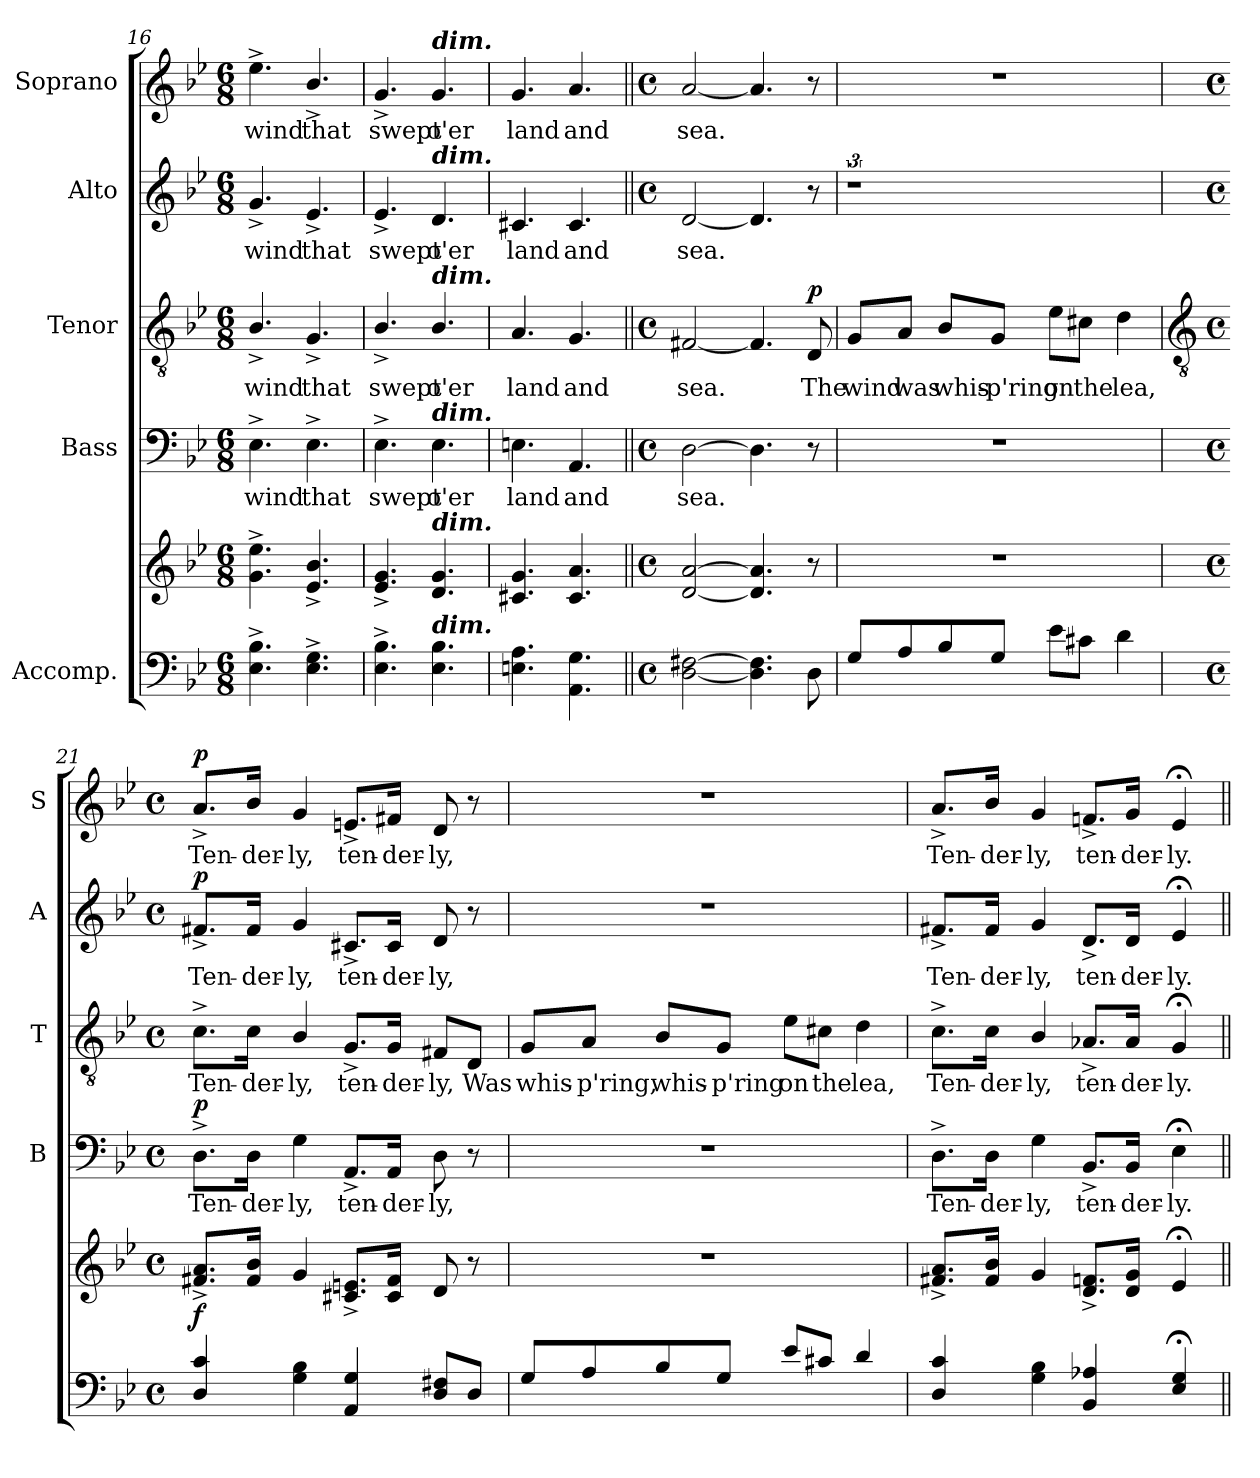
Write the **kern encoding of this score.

**kern	**kern	**dynam	**kern	**text	**dynam	**kern	**text	**dynam	**kern	**text	**dynam	**kern	**text	**dynam
*part5	*part5	*part5	*part4	*part4	*part4	*part3	*part3	*part3	*part2	*part2	*part2	*part1	*part1	*part1
*staff6	*staff5	*staff5/6	*staff4	*staff4	*staff4	*staff3	*staff3	*staff3	*staff2	*staff2	*staff2	*staff1	*staff1	*staff1
*I"Accomp.	*	*	*I"Bass	*	*	*I"Tenor	*	*	*I"Alto	*	*	*I"Soprano	*	*
*	*	*	*I'B	*	*	*I'T	*	*	*I'A	*	*	*I'S	*	*
*clefF4	*clefG2	*	*clefF4	*	*	*clefGv2	*	*	*clefG2	*	*	*clefG2	*	*
*k[b-e-]	*k[b-e-]	*	*k[b-e-]	*	*	*k[b-e-]	*	*	*k[b-e-]	*	*	*k[b-e-]	*	*
*B-:	*B-:	*	*B-:	*	*	*B-:	*	*	*B-:	*	*	*B-:	*	*
*M6/8	*M6/8	*	*M6/8	*	*	*M6/8	*	*	*M6/8	*	*	*M6/8	*	*
=16	=16	=16	=16	=16	=16	=16	=16	=16	=16	=16	=16	=16	=16	=16
!	!	!	!	!LO:LY:b	!	!	!LO:LY:b	!	!	!LO:LY:b	!	!	!LO:LY:b	!
4.E-^ 4.B-^	4.g^ 4.ee-^	.	4.E-^	wind	.	4.B-^/	wind	.	4.g^	wind	.	4.ee-^	wind	.
!	!	!	!	!LO:LY:b	!	!	!LO:LY:b	!	!	!LO:LY:b	!	!	!LO:LY:b	!
4.E-^ 4.G^	4.e-/^ 4.b-/^	.	4.E-^	that	.	4.G^	that	.	4.e-^	that	.	4.b-^/	that	.
=17	=17	=17	=17	=17	=17	=17	=17	=17	=17	=17	=17	=17	=17	=17
!	!	!	!	!LO:LY:b	!	!	!LO:LY:b	!	!	!LO:LY:b	!	!	!LO:LY:b	!
4.E-^ 4.B-^	4.e-^ 4.g^	.	4.E-^	swept	.	4.B-^/	swept	.	4.e-^	swept	.	4.g^	swept	.
!	!	!	!	!	!	!	!	!	!	!	!	!LO:TX:a:Bi:t=dim.	!	!
!	!	!	!	!	!	!	!	!	!LO:TX:a:Bi:t=dim.	!	!	!	!	!
!	!	!	!	!	!	!LO:TX:a:Bi:t=dim.	!	!	!	!	!	!	!	!
!	!	!	!LO:TX:a:Bi:t=dim.	!	!	!	!	!	!	!	!	!	!	!
!	!LO:TX:a:Bi:t=dim.	!	!	!	!	!	!	!	!	!	!	!	!	!
!LO:TX:a:Bi:t=dim.	!	!	!	!	!	!	!	!	!	!	!	!	!	!
!	!	!	!	!LO:LY:b	!	!	!LO:LY:b	!	!	!LO:LY:b	!	!	!LO:LY:b	!
4.E- 4.B-	4.d 4.g	.	4.E-	o'er	.	4.B-/	o'er	.	4.d	o'er	.	4.g	o'er	.
=18	=18	=18	=18	=18	=18	=18	=18	=18	=18	=18	=18	=18	=18	=18
!	!	!	!	!LO:LY:b	!	!	!LO:LY:b	!	!	!LO:LY:b	!	!	!LO:LY:b	!
4.En 4.A	4.c#X 4.g	.	4.En	land	.	4.A	land	.	4.c#X	land	.	4.g	land	.
!	!	!	!	!LO:LY:b	!	!	!LO:LY:b	!	!	!LO:LY:b	!	!	!LO:LY:b	!
4.AA 4.G	4.c# 4.a	.	4.AA	and	.	4.G	and	.	4.c#	and	.	4.a	and	.
=19||	=19||	=19||	=19||	=19||	=19||	=19||	=19||	=19||	=19||	=19||	=19||	=19||	=19||	=19||
*M4/4	*M4/4	*	*M4/4	*	*	*M4/4	*	*	*M4/4	*	*	*M4/4	*	*
*met(c)	*met(c)	*	*met(c)	*	*	*met(c)	*	*	*met(c)	*	*	*met(c)	*	*
!	!	!	!	!LO:LY:b	!	!	!LO:LY:b	!	!	!LO:LY:b	!	!	!LO:LY:b	!
[2D [2F#X	[2d [2a	.	[2D	sea.	.	[2F#X	sea.	.	[2d	sea.	.	[2a	sea.	.
4.D] 4.F#]	4.d] 4.a]	.	4.D]	.	.	4.F#]	.	.	4.d]	.	.	4.a]	.	.
!	!	!	!	!	!	!	!LO:LY:b	!LO:DY:b	!	!	!	!	!	!
8D	8r	.	8r	.	.	8D	The	p	8r	.	.	8r	.	.
=20	=20	=20	=20	=20	=20	=20	=20	=20	=20	=20	=20	=20	=20	=20
!	!	!	!	!	!	!	!LO:LY:b	!	!	!	!	!	!	!
8GL	1r	.	1r	.	.	8G/L	wind	.	3%2r	.	.	1r	.	.
!	!	!	!	!	!	!	!LO:LY:b	!	!	!	!	!	!	!
8A	.	.	.	.	.	8A/J	was	.	.	.	.	.	.	.
!	!	!	!	!	!	!	!LO:LY:b	!	!	!	!	!	!	!
8B-/	.	.	.	.	.	8B-/L	whis-	.	.	.	.	.	.	.
!	!	!	!	!	!	!	!LO:LY:b	!	!	!	!	!	!	!
8GJ	.	.	.	.	.	8G/J	-p'ring	.	.	.	.	.	.	.
!	!	!	!	!	!	!	!LO:LY:b	!	!	!	!	!	!	!
8e-L	.	.	.	.	.	8e-\L	on	.	.	.	.	.	.	.
!	!	!	!	!	!	!	!LO:LY:b	!	!	!	!	!	!	!
8c#XJ	.	.	.	.	.	8c#X\J	the	.	.	.	.	.	.	.
.	.	.	.	.	.	.	.	.	3ryy	.	.	.	.	.
!	!	!	!	!	!	!	!LO:LY:b	!	!	!	!	!	!	!
4d	.	.	.	.	.	4d	lea,	.	.	.	.	.	.	.
!!LO:LB:g=z
=21	=21	=21	=21	=21	=21	=21	=21	=21	=21	=21	=21	=21	=21	=21
*	*	*	*	*	*	*clefGv2	*	*	*	*	*	*	*	*
*M4/4	*M4/4	*	*M4/4	*	*	*M4/4	*	*	*M4/4	*	*	*M4/4	*	*
*met(c)	*met(c)	*	*met(c)	*	*	*met(c)	*	*	*met(c)	*	*	*met(c)	*	*
*^	*	*	*	*	*	*	*	*	*	*	*	*	*	*
!	!	!	!LO:DY:b	!	!LO:LY:b	!LO:DY:b	!	!LO:LY:b	!	!	!LO:LY:b	!LO:DY:b	!	!LO:LY:b	!LO:DY:b
4D 4c	1ryy	8.f#X^ 8.a^L	f	8.D^\L	Ten-	p	8.c^\L	Ten-	.	8.f#X^/L	Ten-	p	8.a^/L	Ten-	p
!	!	!	!	!	!LO:LY:b	!	!	!LO:LY:b	!	!	!LO:LY:b	!	!	!LO:LY:b	!
.	.	16f#/ 16b-/J	.	16D\Jk	-der-	.	16c\Jk	-der-	.	16f#/Jk	-der-	.	16b-/Jk	-der-	.
!	!	!	!	!	!LO:LY:b	!	!	!LO:LY:b	!	!	!LO:LY:b	!	!	!LO:LY:b	!
4G\ 4B-\	.	4g	.	4G	-ly,	.	4B-/	-ly,	.	4g	-ly,	.	4g	-ly,	.
!	!	!	!	!	!LO:LY:b	!	!	!LO:LY:b	!	!	!LO:LY:b	!	!	!LO:LY:b	!
4AA 4G	.	8.c#X^ 8.en^L	.	8.AA^/L	ten-	.	8.G^/L	ten-	.	8.c#X^/L	ten-	.	8.en^/L	ten-	.
!	!	!	!	!	!LO:LY:b	!	!	!LO:LY:b	!	!	!LO:LY:b	!	!	!LO:LY:b	!
.	.	16c# 16f#J	.	16AA/Jk	-der-	.	16G/Jk	-der-	.	16c#/Jk	-der-	.	16f#X/Jk	-der-	.
!	!	!	!	!	!LO:LY:b	!	!	!LO:LY:b	!	!	!LO:LY:b	!	!	!LO:LY:b	!
8D 8F#XL	.	8d	.	8D	-ly,	.	8F#X/L	-ly,	.	8d	-ly,	.	8d	-ly,	.
!	!	!	!	!	!	!	!	!LO:LY:b	!	!	!	!	!	!	!
8DJ	.	8r	.	8r	.	.	8D/J	Was	.	8r	.	.	8r	.	.
=22	=22	=22	=22	=22	=22	=22	=22	=22	=22	=22	=22	=22	=22	=22	=22
!	!	!	!	!	!	!	!	!LO:LY:b	!	!	!	!	!	!	!
8GL	1ryy	1r	.	1r	.	.	8G/L	whis-	.	1r	.	.	1r	.	.
!	!	!	!	!	!	!	!	!LO:LY:b	!	!	!	!	!	!	!
8A	.	.	.	.	.	.	8A/J	-p'ring,	.	.	.	.	.	.	.
!	!	!	!	!	!	!	!	!LO:LY:b	!	!	!	!	!	!	!
8B-/	.	.	.	.	.	.	8B-/L	whis-	.	.	.	.	.	.	.
!	!	!	!	!	!	!	!	!LO:LY:b	!	!	!	!	!	!	!
8GJ	.	.	.	.	.	.	8G/J	-p'ring	.	.	.	.	.	.	.
!	!	!	!	!	!	!	!	!LO:LY:b	!	!	!	!	!	!	!
8e-L	.	.	.	.	.	.	8e-\L	on	.	.	.	.	.	.	.
!	!	!	!	!	!	!	!	!LO:LY:b	!	!	!	!	!	!	!
8c#XJ	.	.	.	.	.	.	8c#X\J	the	.	.	.	.	.	.	.
!	!	!	!	!	!	!	!	!LO:LY:b	!	!	!	!	!	!	!
4d	.	.	.	.	.	.	4d	lea,	.	.	.	.	.	.	.
=23	=23	=23	=23	=23	=23	=23	=23	=23	=23	=23	=23	=23	=23	=23	=23
!	!	!	!	!	!LO:LY:b	!	!	!LO:LY:b	!	!	!LO:LY:b	!	!	!LO:LY:b	!
4D 4c	1ryy	8.f#X^ 8.a^L	.	8.D^\L	Ten-	.	8.c^\L	Ten-	.	8.f#X^/L	Ten-	.	8.a^/L	Ten-	.
!	!	!	!	!	!LO:LY:b	!	!	!LO:LY:b	!	!	!LO:LY:b	!	!	!LO:LY:b	!
.	.	16f# 16b-J	.	16D\Jk	-der-	.	16c\Jk	-der-	.	16f#/Jk	-der-	.	16b-/Jk	-der-	.
!	!	!	!	!	!LO:LY:b	!	!	!LO:LY:b	!	!	!LO:LY:b	!	!	!LO:LY:b	!
4G\ 4B-\	.	4g	.	4G	-ly,	.	4B-/	-ly,	.	4g	-ly,	.	4g	-ly,	.
!	!	!	!	!	!LO:LY:b	!	!	!LO:LY:b	!	!	!LO:LY:b	!	!	!LO:LY:b	!
4BB- 4A-X	.	8.d^ 8.fn^L	.	8.BB-^/L	ten-	.	8.A-X^/L	ten-	.	8.d^/L	ten-	.	8.fn^/L	ten-	.
!	!	!	!	!	!LO:LY:b	!	!	!LO:LY:b	!	!	!LO:LY:b	!	!	!LO:LY:b	!
.	.	16d 16gJ	.	16BB-/Jk	-der-	.	16A-/Jk	-der-	.	16d/Jk	-der-	.	16g/Jk	-der-	.
!	!	!	!	!	!LO:LY:b	!	!	!LO:LY:b	!	!	!LO:LY:b	!	!	!LO:LY:b	!
4E-;< 4G;<	.	4e-;<	.	4E-;<	-ly.	.	4G;<	-ly.	.	4e-;<	-ly.	.	4e-;<	-ly.	.
*v	*v	*	*	*	*	*	*	*	*	*	*	*	*	*	*
=||	=||	=||	=||	=||	=||	=||	=||	=||	=||	=||	=||	=||	=||	=||
*-	*-	*-	*-	*-	*-	*-	*-	*-	*-	*-	*-	*-	*-	*-
